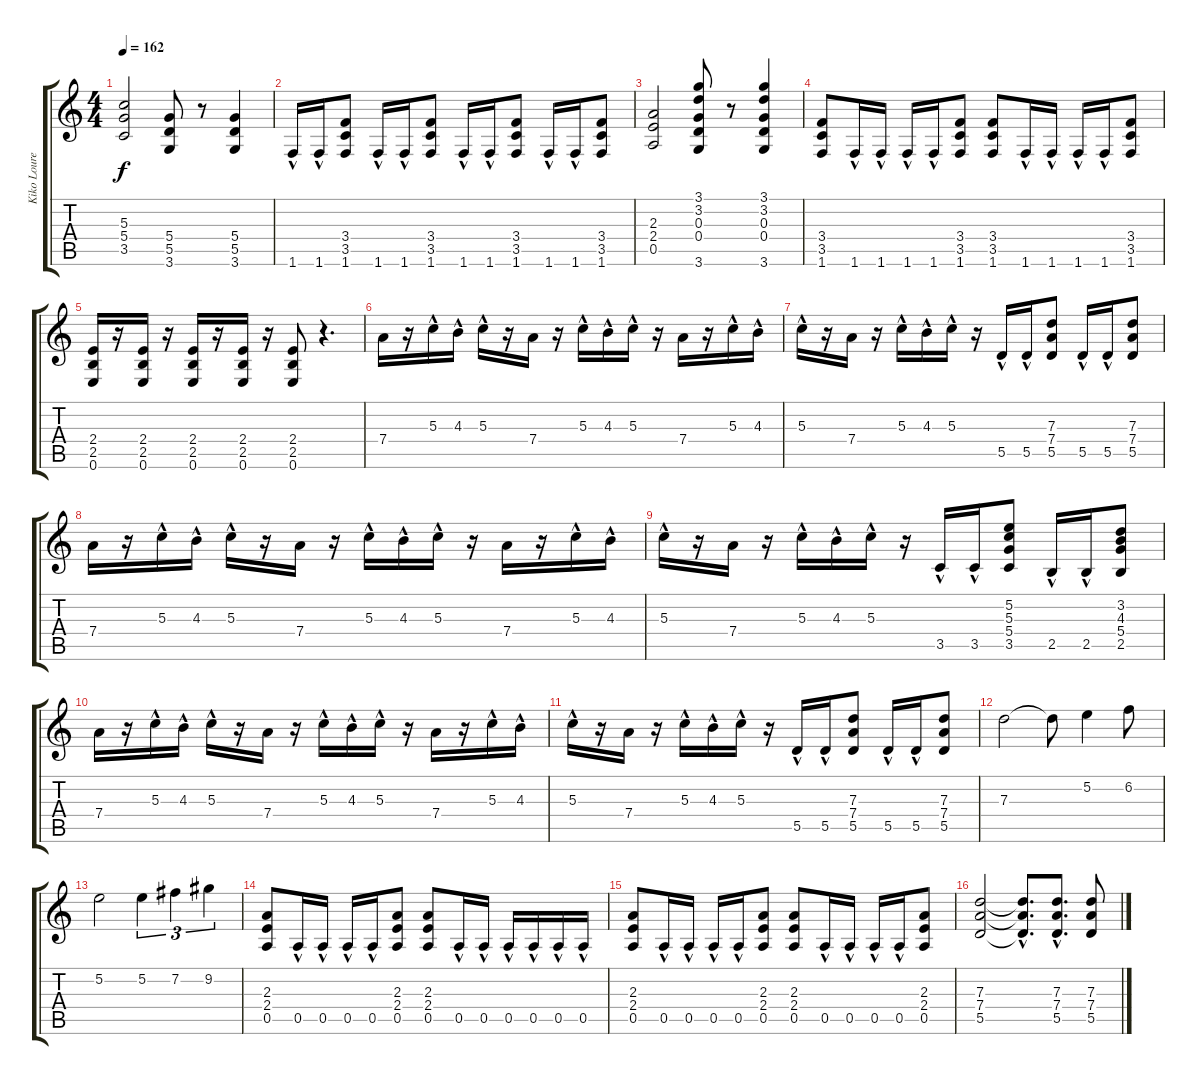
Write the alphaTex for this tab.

\track ("Kiko Loureiro" "Kiko Loure") {instrument overdrivenguitar}
\staff {score tabs}
\tuning (E4 B3 G3 D3 A2 E2) {hide}
\ts (4 4)
\tempo 162
\clef g2
\ks c
(5.3 5.4 3.5).2{dy f} (5.4 5.5 3.6).8 r.8 (5.4 5.5 3.6).4 |
1.6{hac}.16 1.6{hac}.16 (3.4 3.5 1.6).8 1.6{hac}.16 1.6{hac}.16 (3.4 3.5 1.6).8 1.6{hac}.16 1.6{hac}.16 (3.4 3.5 1.6).8 1.6{hac}.16 1.6{hac}.16 (3.4 3.5 1.6).8 |
(2.3 2.4 0.5).2 (3.1 3.2 0.3 0.4 3.6).8 r.8 (3.1 3.2 0.3 0.4 3.6).4 |
(3.4 3.5 1.6).8 1.6{hac}.16 1.6{hac}.16 1.6{hac}.16 1.6{hac}.16 (3.4 3.5 1.6).8 (3.4 3.5 1.6).8 1.6{hac}.16 1.6{hac}.16 1.6{hac}.16 1.6{hac}.16 (3.4 3.5 1.6).8 |
(2.4 2.5 0.6).16 r.16 (2.4 2.5 0.6).16 r.16 (2.4 2.5 0.6).16 r.16 (2.4 2.5 0.6).16 r.16 (2.4 2.5 0.6).8 r.4{d} |
7.4.16 r.16 5.3{hac}.16 4.3{hac}.16 5.3{hac}.16 r.16 7.4.16 r.16 5.3{hac}.16 4.3{hac}.16 5.3{hac}.16 r.16 7.4.16 r.16 5.3{hac}.16 4.3{hac}.16 |
5.3{hac}.16 r.16 7.4.16 r.16 5.3{hac}.16 4.3{hac}.16 5.3{hac}.16 r.16 5.5{hac}.16 5.5{hac}.16 (7.3 7.4 5.5).8 5.5{hac}.16 5.5{hac}.16 (7.3 7.4 5.5).8 |
7.4.16 r.16 5.3{hac}.16 4.3{hac}.16 5.3{hac}.16 r.16 7.4.16 r.16 5.3{hac}.16 4.3{hac}.16 5.3{hac}.16 r.16 7.4.16 r.16 5.3{hac}.16 4.3{hac}.16 |
5.3{hac}.16 r.16 7.4.16 r.16 5.3{hac}.16 4.3{hac}.16 5.3{hac}.16 r.16 3.5{hac}.16 3.5{hac}.16 (5.2 5.3 5.4 3.5).8 2.5{hac}.16 2.5{hac}.16 (3.2 4.3 5.4 2.5).8 |
7.4.16 r.16 5.3{hac}.16 4.3{hac}.16 5.3{hac}.16 r.16 7.4.16 r.16 5.3{hac}.16 4.3{hac}.16 5.3{hac}.16 r.16 7.4.16 r.16 5.3{hac}.16 4.3{hac}.16 |
5.3{hac}.16 r.16 7.4.16 r.16 5.3{hac}.16 4.3{hac}.16 5.3{hac}.16 r.16 5.5{hac}.16 5.5{hac}.16 (7.3 7.4 5.5).8 5.5{hac}.16 5.5{hac}.16 (7.3 7.4 5.5).8 |
7.3.2 7.3{t}.8 5.2.4 6.2.8 |
5.2.2 5.2.4{tu (3 2)} 7.2.4{tu (3 2)} 9.2.4{tu (3 2)} |
(2.3 2.4 0.5).8 0.5{hac}.16 0.5{hac}.16 0.5{hac}.16 0.5{hac}.16 (2.3 2.4 0.5).8 (2.3 2.4 0.5).8 0.5{hac}.16 0.5{hac}.16 0.5{hac}.16 0.5{hac}.16 0.5{hac}.16 0.5{hac}.16 |
(2.3 2.4 0.5).8 0.5{hac}.16 0.5{hac}.16 0.5{hac}.16 0.5{hac}.16 (2.3 2.4 0.5).8 (2.3 2.4 0.5).8 0.5{hac}.16 0.5{hac}.16 0.5{hac}.16 0.5{hac}.16 (2.3 2.4 0.5).8 |
(7.3 7.4 5.5).2 (7.3{hac t} 7.4{hac t} 5.5{hac t}).8{d} (7.3{hac} 7.4{hac} 5.5{hac}).8{d} (7.3 7.4 5.5).8
